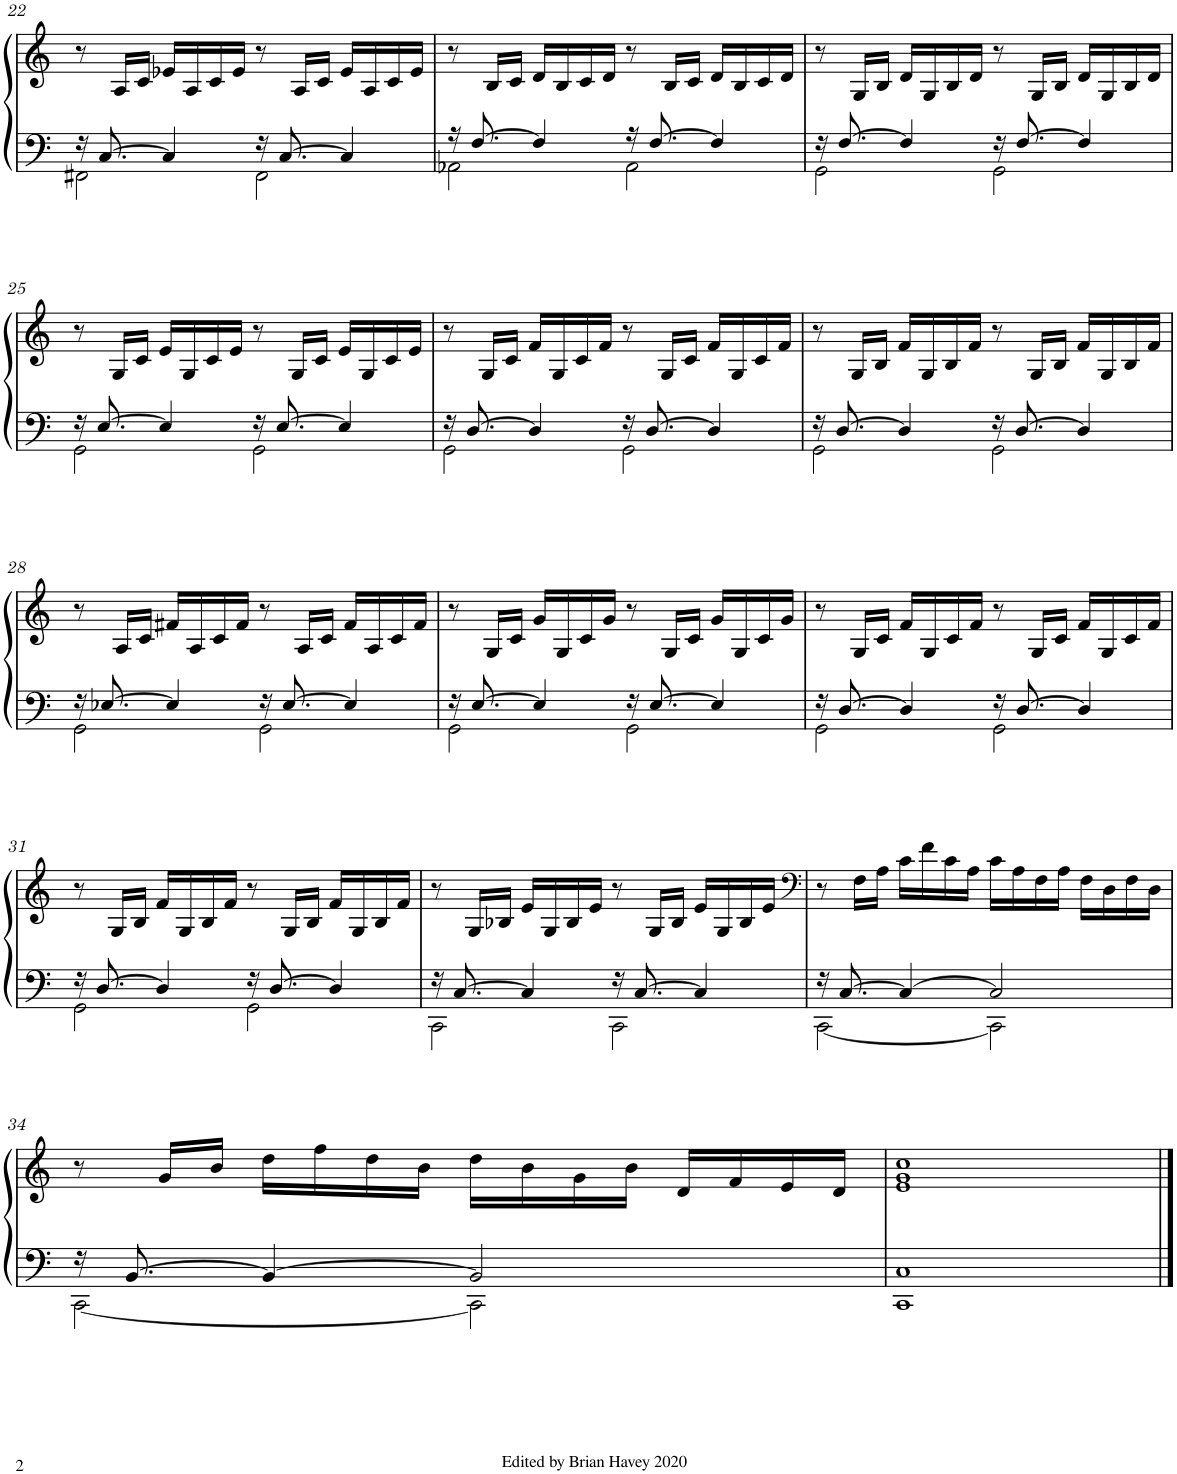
**kern	**kern
*part1	*part1
*staff2	*staff1
*I"Piano	*
*I'Pno.	*
!!LO:PB:g=z
*clefF4	*clefG2
*k[]	*k[]
*M4/4	*M4/4
*met(c)	*met(c)
=22	=22
*^	*
16r	2FF#X\	8r
[8.C/	.	.
.	.	16A/LL
.	.	16c/JJ
4C/]	.	16e-X/LL
.	.	16A/
.	.	16c/
.	.	16e-/JJ
16r	2FF#\	8r
[8.C/	.	.
.	.	16A/LL
.	.	16c/JJ
4C/]	.	16e-/LL
.	.	16A/
.	.	16c/
.	.	16e-/JJ
=23	=23	=23
16r	2AA-X\	8r
[8.F/	.	.
.	.	16B/LL
.	.	16c/JJ
4F/]	.	16d/LL
.	.	16B/
.	.	16c/
.	.	16d/JJ
16r	2AA-\	8r
[8.F/	.	.
.	.	16B/LL
.	.	16c/JJ
4F/]	.	16d/LL
.	.	16B/
.	.	16c/
.	.	16d/JJ
=24	=24	=24
16r	2GG\	8r
[8.F/	.	.
.	.	16G/LL
.	.	16B/JJ
4F/]	.	16d/LL
.	.	16G/
.	.	16B/
.	.	16d/JJ
16r	2GG\	8r
[8.F/	.	.
.	.	16G/LL
.	.	16B/JJ
4F/]	.	16d/LL
.	.	16G/
.	.	16B/
.	.	16d/JJ
!!LO:LB:g=z
=25	=25	=25
16r	2GG\	8r
[8.E/	.	.
.	.	16G/LL
.	.	16c/JJ
4E/]	.	16e/LL
.	.	16G/
.	.	16c/
.	.	16e/JJ
16r	2GG\	8r
[8.E/	.	.
.	.	16G/LL
.	.	16c/JJ
4E/]	.	16e/LL
.	.	16G/
.	.	16c/
.	.	16e/JJ
=26	=26	=26
16r	2GG\	8r
[8.D/	.	.
.	.	16G/LL
.	.	16c/JJ
4D/]	.	16f/LL
.	.	16G/
.	.	16c/
.	.	16f/JJ
16r	2GG\	8r
[8.D/	.	.
.	.	16G/LL
.	.	16c/JJ
4D/]	.	16f/LL
.	.	16G/
.	.	16c/
.	.	16f/JJ
=27	=27	=27
16r	2GG\	8r
[8.D/	.	.
.	.	16G/LL
.	.	16B/JJ
4D/]	.	16f/LL
.	.	16G/
.	.	16B/
.	.	16f/JJ
16r	2GG\	8r
[8.D/	.	.
.	.	16G/LL
.	.	16B/JJ
4D/]	.	16f/LL
.	.	16G/
.	.	16B/
.	.	16f/JJ
!!LO:LB:g=z
=28	=28	=28
16r	2GG\	8r
[8.E-X/	.	.
.	.	16A/LL
.	.	16c/JJ
4E-/]	.	16f#X/LL
.	.	16A/
.	.	16c/
.	.	16f#/JJ
16r	2GG\	8r
[8.E-/	.	.
.	.	16A/LL
.	.	16c/JJ
4E-/]	.	16f#/LL
.	.	16A/
.	.	16c/
.	.	16f#/JJ
=29	=29	=29
16r	2GG\	8r
[8.E/	.	.
.	.	16G/LL
.	.	16c/JJ
4E/]	.	16g/LL
.	.	16G/
.	.	16c/
.	.	16g/JJ
16r	2GG\	8r
[8.E/	.	.
.	.	16G/LL
.	.	16c/JJ
4E/]	.	16g/LL
.	.	16G/
.	.	16c/
.	.	16g/JJ
=30	=30	=30
16r	2GG\	8r
[8.D/	.	.
.	.	16G/LL
.	.	16c/JJ
4D/]	.	16f/LL
.	.	16G/
.	.	16c/
.	.	16f/JJ
16r	2GG\	8r
[8.D/	.	.
.	.	16G/LL
.	.	16c/JJ
4D/]	.	16f/LL
.	.	16G/
.	.	16c/
.	.	16f/JJ
!!LO:LB:g=z
=31	=31	=31
16r	2GG\	8r
[8.D/	.	.
.	.	16G/LL
.	.	16B/JJ
4D/]	.	16f/LL
.	.	16G/
.	.	16B/
.	.	16f/JJ
16r	2GG\	8r
[8.D/	.	.
.	.	16G/LL
.	.	16B/JJ
4D/]	.	16f/LL
.	.	16G/
.	.	16B/
.	.	16f/JJ
=32	=32	=32
16r	2CC\	8r
[8.C/	.	.
.	.	16G/LL
.	.	16B-X/JJ
4C/]	.	16e/LL
.	.	16G/
.	.	16B-/
.	.	16e/JJ
16r	2CC\	8r
[8.C/	.	.
.	.	16G/LL
.	.	16B-/JJ
4C/]	.	16e/LL
.	.	16G/
.	.	16B-/
.	.	16e/JJ
=33	=33	=33
*	*	*clefF4
16r	[2CC\	8r
[8.C/	.	.
.	.	16F\LL
.	.	16A\JJ
4C/_	.	16c\LL
.	.	16f\
.	.	16c\
.	.	16A\JJ
2C/]	2CC\]	16c\LL
.	.	16A\
.	.	16F\
.	.	16A\JJ
.	.	16F\LL
.	.	16D\
.	.	16F\
.	.	16D\JJ
!!LO:LB:g=z
=34	=34	=34
16r	[2CC\	8r
[8.BB/	.	.
.	.	16g/LL
.	.	16b/JJ
4BB/_	.	16dd\LL
.	.	16ff\
.	.	16dd\
.	.	16b\JJ
2BB/]	2CC\]	16dd\LL
.	.	16b\
.	.	16g\
.	.	16b\JJ
.	.	16d/LL
.	.	16f/
.	.	16e/
.	.	16d/JJ
*v	*v	*
=35	=35
1CC 1C	1e 1g 1cc
==	==
*-	*-
